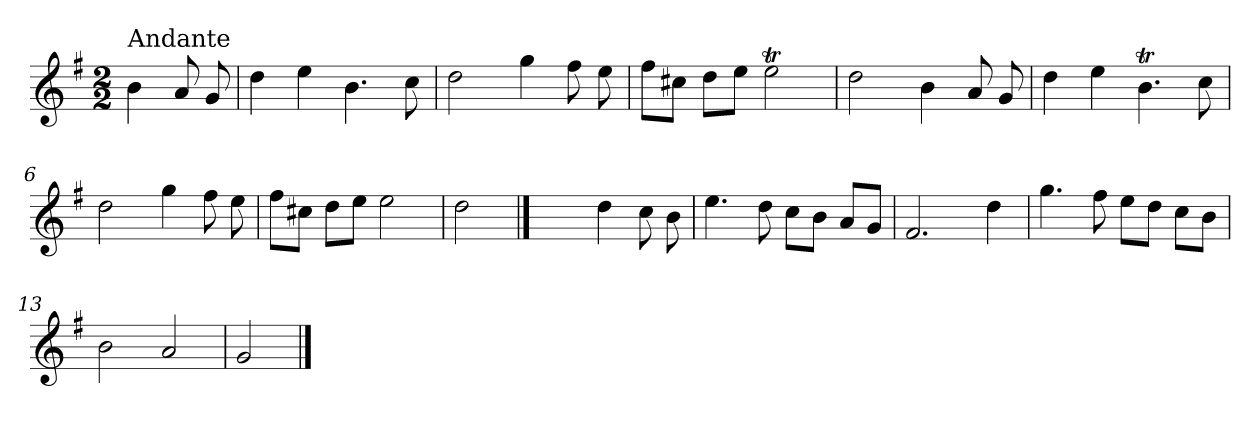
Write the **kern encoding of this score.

**kern
*part1
*staff1
*clefG2
*k[f#]
*G:
*M2/2
=
!LO:TX:a:t=Andante
4b\
8a/
8g/
=1
4dd\
4ee\
4.b\
8cc\
=2
2dd\
4gg\
8ff#\
8ee\
=3
8ff#\L
8cc#X\J
8dd\L
8ee\J
2eeT\
=4
2dd\
4b\
8a/
8g/
=5
4dd\
4ee\
4.bt\
8cc\
!!LO:LB:g=z
=6
2dd\
4gg\
8ff#\
8ee\
=7
8ff#\L
8cc#X\J
8dd\L
8ee\J
2ee\
=8
2dd\
==9
2ryy
4dd\
8cc\
8b\
=10
4.ee\
8dd\
8cc\L
8b\J
8a/L
8g/J
=11
2.f#/
4dd\
!!LO:LB:g=z
=12
4.gg\
8ff#\
8ee\L
8dd\J
8cc\L
8b\J
=13
2b\
2a/
=14
2g/
==
*-
